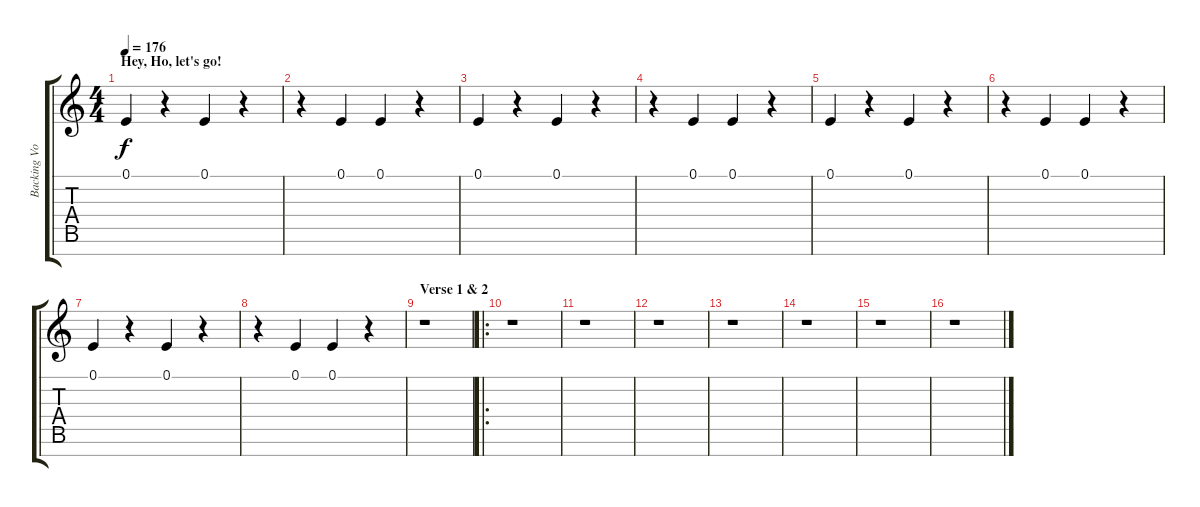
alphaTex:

\track ("Backing Vocals (Dee Dee Ramone)" "Backing Vo") {instrument tenorsax}
\staff {score tabs}
\tuning (E4 B3 G3 D3 A2 E2 B1) {hide}
\ts (4 4)
\section ("" "Hey, Ho, let's go!")
\tempo 176
\clef g2
\ks c
0.1.4{dy f} r.4 0.1.4 r.4 |
r.4 0.1.4 0.1.4 r.4 |
0.1.4 r.4 0.1.4 r.4 |
r.4 0.1.4 0.1.4 r.4 |
0.1.4 r.4 0.1.4 r.4 |
r.4 0.1.4 0.1.4 r.4 |
0.1.4 r.4 0.1.4 r.4 |
r.4 0.1.4 0.1.4 r.4 |
\section ("" "Verse 1 & 2")
r.1 |
\ro
r.1 |
r.1 |
r.1 |
r.1 |
r.1 |
r.1 |
r.1
